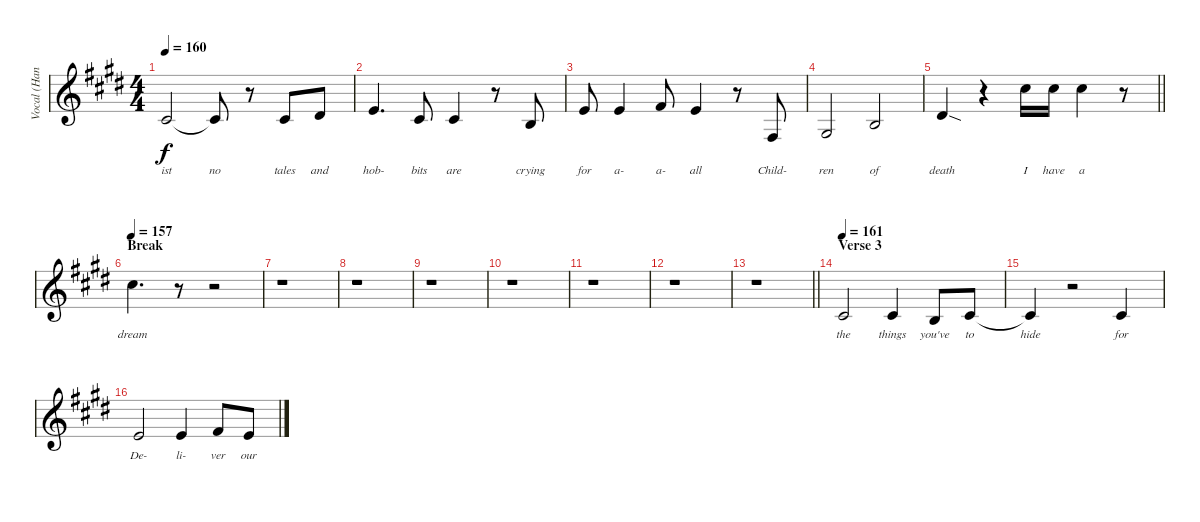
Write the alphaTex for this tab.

\track ("Vocal (Hansi Kursch)" "Vocal (Han") {instrument flute}
\staff {score}
\tuning (E4 B3 G3 D3 A2 E2) {hide}
\ts (4 4)
\tempo 160
\clef g2
\ks c#minor
11.4.2{lyrics (0 "ist") lyrics (1 "") lyrics (2 "") lyrics (3 "") lyrics (4 "") dy f} 11.4{t}.8{lyrics (0 "no") lyrics (1 "") lyrics (2 "") lyrics (3 "") lyrics (4 "")} r.8 11.4.8{lyrics (0 "tales") lyrics (1 "") lyrics (2 "") lyrics (3 "") lyrics (4 "")} 8.3.8{lyrics (0 "and") lyrics (1 "") lyrics (2 "") lyrics (3 "") lyrics (4 "")} |
9.3.4{d lyrics (0 "hob-") lyrics (1 "") lyrics (2 "") lyrics (3 "") lyrics (4 "")} 11.4.8{lyrics (0 "bits") lyrics (1 "") lyrics (2 "") lyrics (3 "") lyrics (4 "")} 11.4.4{lyrics (0 "are") lyrics (1 "") lyrics (2 "") lyrics (3 "") lyrics (4 "")} r.8 9.4.8{lyrics (0 "crying") lyrics (1 "") lyrics (2 "") lyrics (3 "") lyrics (4 "")} |
9.3.8{lyrics (0 "for") lyrics (1 "") lyrics (2 "") lyrics (3 "") lyrics (4 "")} 9.3.4{lyrics (0 "a-") lyrics (1 "") lyrics (2 "") lyrics (3 "") lyrics (4 "")} 11.3.8{lyrics (0 "a-") lyrics (1 "") lyrics (2 "") lyrics (3 "") lyrics (4 "")} 9.3.4{lyrics (0 "all") lyrics (1 "") lyrics (2 "") lyrics (3 "") lyrics (4 "")} r.8 9.5.8{lyrics (0 "Child-") lyrics (1 "") lyrics (2 "") lyrics (3 "") lyrics (4 "")} |
11.5.2{lyrics (0 "ren") lyrics (1 "") lyrics (2 "") lyrics (3 "") lyrics (4 "")} 9.4.2{lyrics (0 "of") lyrics (1 "") lyrics (2 "") lyrics (3 "") lyrics (4 "")} |
\barLineRight lightlight
8.3{sod}.4{lyrics (0 "death") lyrics (1 "") lyrics (2 "") lyrics (3 "") lyrics (4 "")} r.4 9.1.16{lyrics (0 "I") lyrics (1 "") lyrics (2 "") lyrics (3 "") lyrics (4 "")} 9.1.16{lyrics (0 "have") lyrics (1 "") lyrics (2 "") lyrics (3 "") lyrics (4 "")} 9.1.4{lyrics (0 "a") lyrics (1 "") lyrics (2 "") lyrics (3 "") lyrics (4 "")} r.8 |
\section ("" "Break")
\tempo 157
9.1.4{d lyrics (0 "dream") lyrics (1 "") lyrics (2 "") lyrics (3 "") lyrics (4 "")} r.8 r.2 |
r.1 |
r.1 |
r.1 |
r.1 |
r.1 |
r.1 |
\barLineRight lightlight
r.1 |
\section ("" "Verse 3")
\tempo 161
11.4.2{lyrics (0 "the") lyrics (1 "") lyrics (2 "") lyrics (3 "") lyrics (4 "")} 11.4.4{lyrics (0 "things") lyrics (1 "") lyrics (2 "") lyrics (3 "") lyrics (4 "")} 9.4.8{lyrics (0 "you've") lyrics (1 "") lyrics (2 "") lyrics (3 "") lyrics (4 "")} 11.4.8{lyrics (0 "to") lyrics (1 "") lyrics (2 "") lyrics (3 "") lyrics (4 "")} |
11.4{t}.4{lyrics (0 "hide") lyrics (1 "") lyrics (2 "") lyrics (3 "") lyrics (4 "")} r.2 11.4.4{lyrics (0 "for") lyrics (1 "") lyrics (2 "") lyrics (3 "") lyrics (4 "")} |
9.3.2{lyrics (0 "De-") lyrics (1 "") lyrics (2 "") lyrics (3 "") lyrics (4 "")} 9.3.4{lyrics (0 "li-") lyrics (1 "") lyrics (2 "") lyrics (3 "") lyrics (4 "")} 11.3.8{lyrics (0 "ver") lyrics (1 "") lyrics (2 "") lyrics (3 "") lyrics (4 "")} 9.3.8{lyrics (0 "our") lyrics (1 "") lyrics (2 "") lyrics (3 "") lyrics (4 "")}
